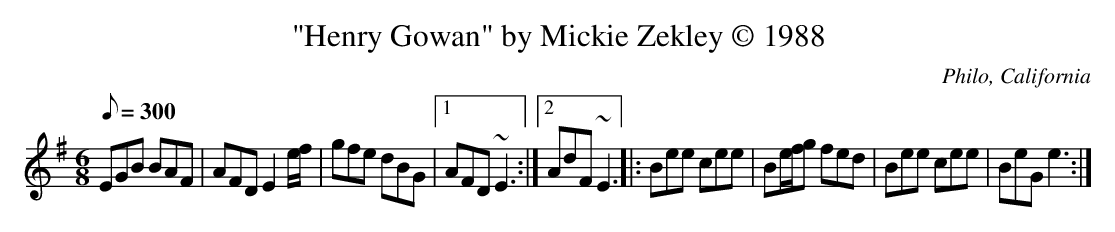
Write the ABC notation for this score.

X:1
T:"Henry Gowan" by Mickie Zekley © 1988
O:Philo, California
M:6/8
Q:300
K:Em
EGB BAF|AFD E2 e/f/|gfe dBG|1AFD ~E3:|2AdF ~E3|:Bee cee|Be/f/g fed|Bee cee|BeG e3:|
